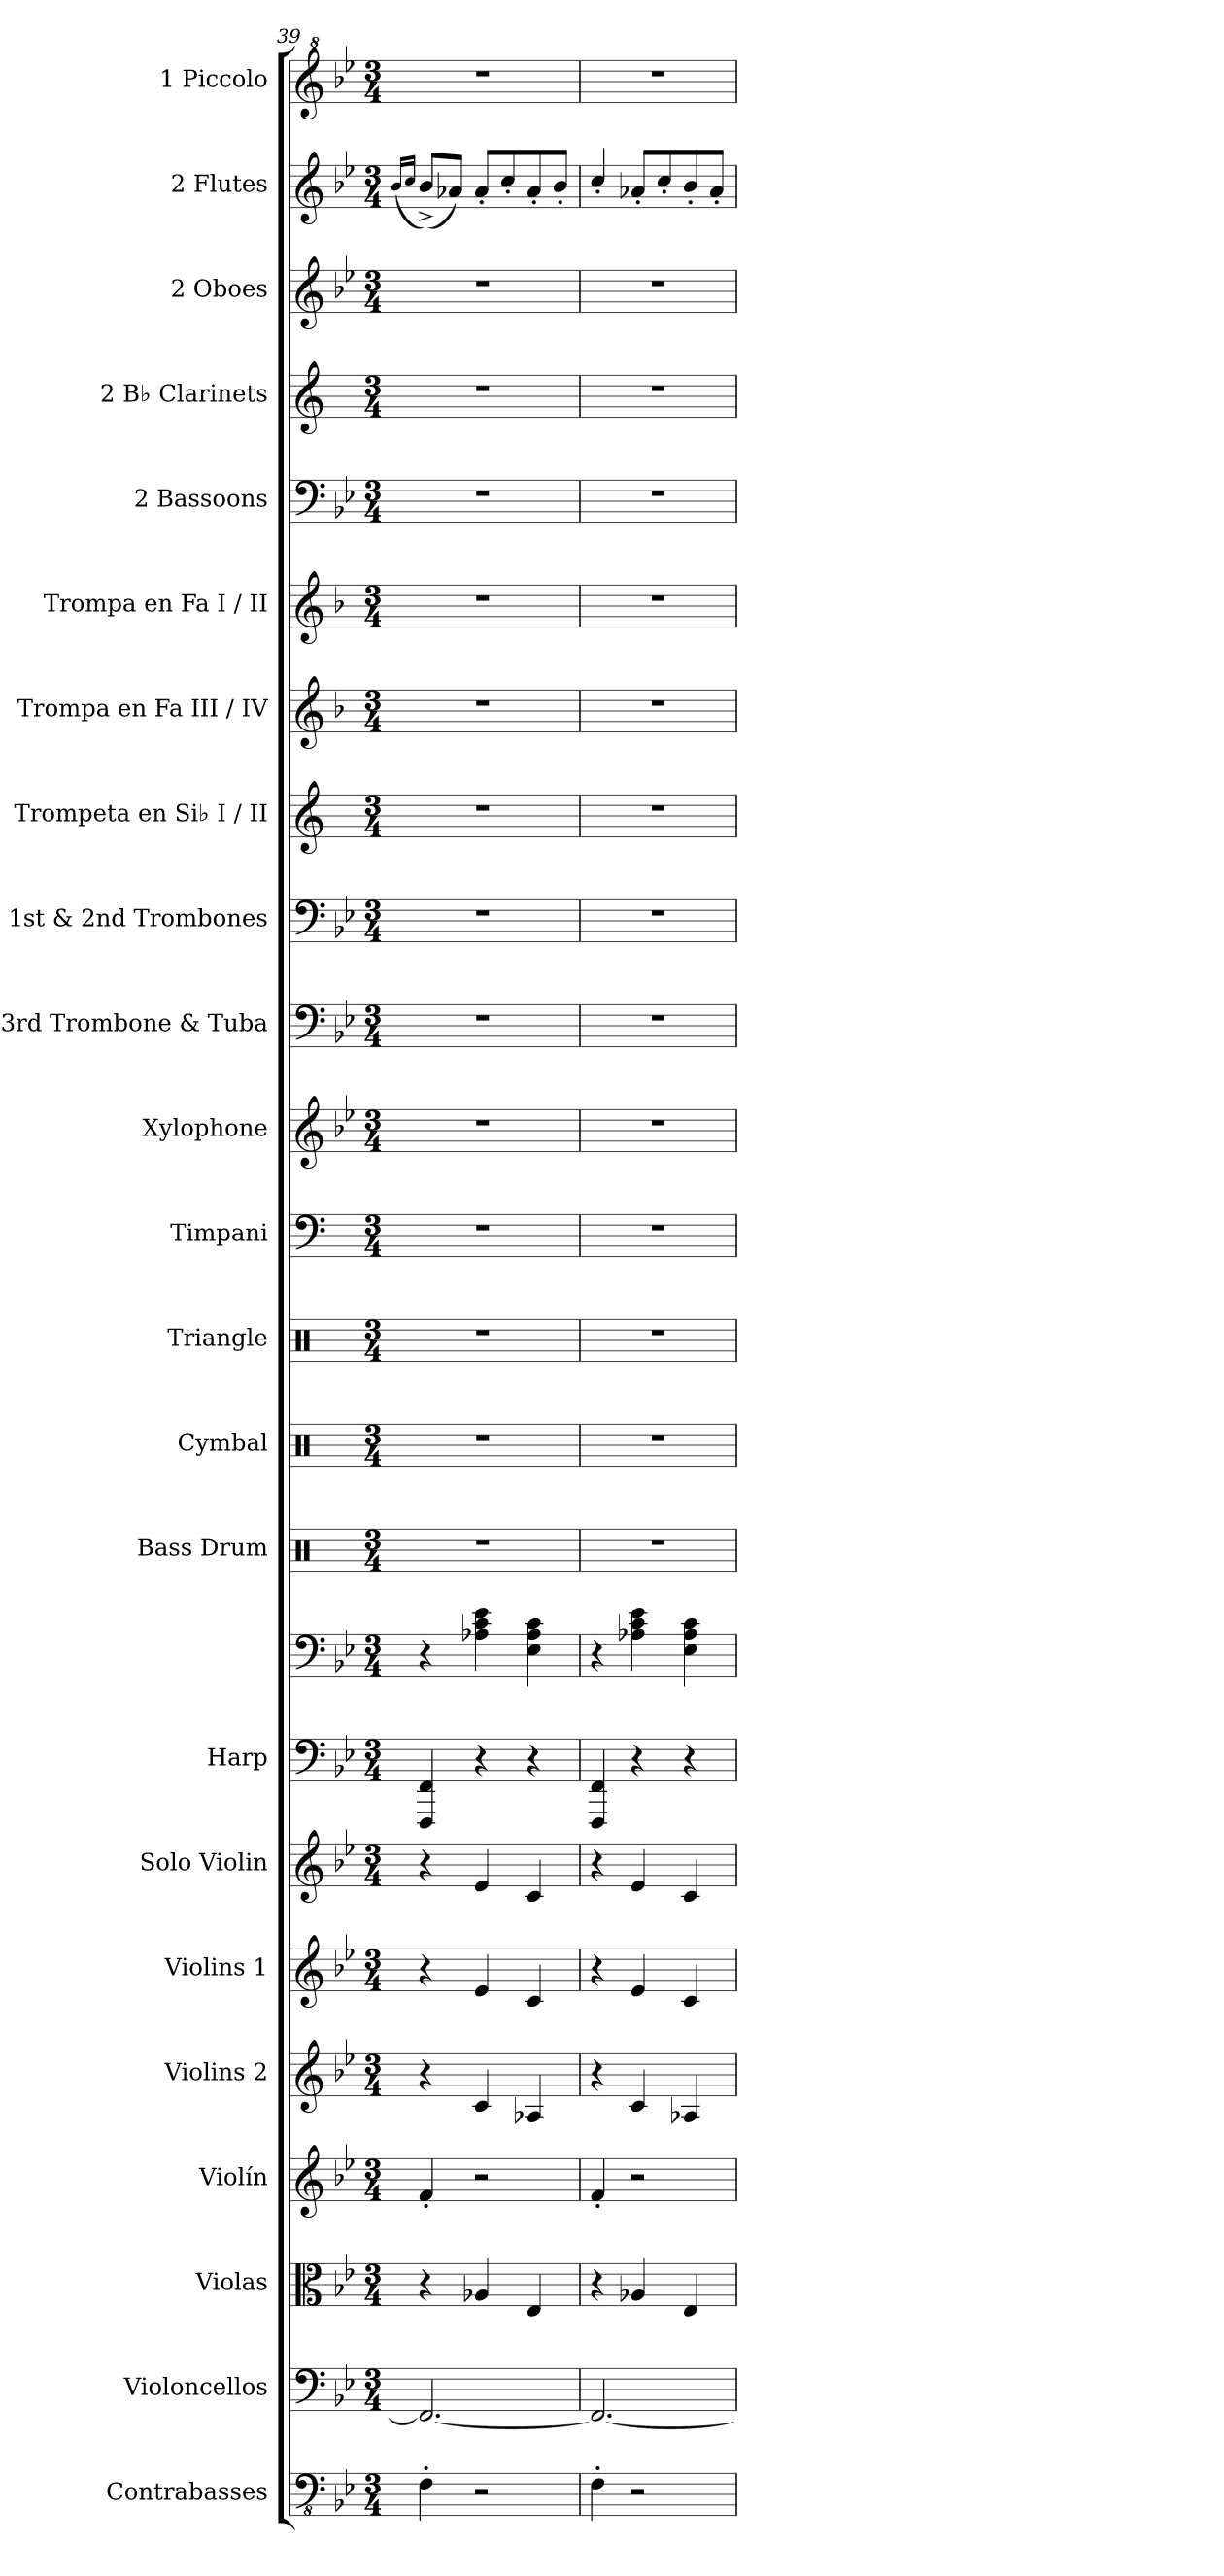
**kern	**kern	**kern	**kern	**kern	**kern	**kern	**kern	**kern	**kern	**kern	**kern	**kern	**kern	**kern	**kern	**kern	**kern	**kern	**kern	**kern	**kern	**kern	**kern
*part23	*part22	*part21	*part20	*part19	*part18	*part17	*part16	*part16	*part15	*part14	*part13	*part12	*part11	*part10	*part9	*part8	*part7	*part6	*part5	*part4	*part3	*part2	*part1
*staff24	*staff23	*staff22	*staff21	*staff20	*staff19	*staff18	*staff17	*staff16	*staff15	*staff14	*staff13	*staff12	*staff11	*staff10	*staff9	*staff8	*staff7	*staff6	*staff5	*staff4	*staff3	*staff2	*staff1
*I"Contrabasses	*I"Violoncellos	*I"Violas	*I"Violín	*I"Violins 2	*I"Violins 1	*I"Solo Violin	*I"Harp	*	*I"Bass Drum	*I"Cymbal	*I"Triangle	*I"Timpani	*I"Xylophone	*I"3rd Trombone     &amp; Tuba	*I"1st &amp; 2nd Trombones	*I"Trompeta en Si♭  I / II	*I"Trompa en Fa   III / IV	*I"Trompa en Fa I / II	*I"2 Bassoons	*I"2 B♭ Clarinets	*I"2 Oboes	*I"2 Flutes	*I"1 Piccolo
*I'Cbs.	*I'Vlcs.	*I'Vlas.	*I'Vln.	*I'Vlns. 2	*I'Vlns. 1	*I'S. Vln.	*I'Hrp.	*	*I'B. Dr.	*I'Cym.	*I'Trgl.	*I'Timp.	*I'Xyl.	*I'3rd Trb. &amp; Tba.	*I'1st &amp; 2nd    Trbs.	*I'Tpt. Si♭  I / II	*I'Trmp. Fa   III / IV	*I'Trmp. Fa I / II	*I'2 Bsns.	*I'2 B♭ Cls.	*I'2 Obs.	*I'2 Fls.	*I'1 Picc.
*clefFv4	*clefF4	*clefC3	*clefG2	*clefG2	*clefG2	*clefG2	*clefF4	*clefF4	*clefX	*clefX	*clefX	*clefF4	*clefG2	*clefF4	*clefF4	*clefG2	*clefG2	*clefG2	*clefF4	*clefG2	*clefG2	*clefG2	*clefG^2
*	*	*	*	*	*	*	*	*	*	*	*	*	*ITrd-7c-12	*	*	*ITrd1c2	*ITrd4c7	*ITrd4c7	*	*ITrd1c2	*	*	*ITrd-7c-12
*k[b-e-]	*k[b-e-]	*k[b-e-]	*k[b-e-]	*k[b-e-]	*k[b-e-]	*k[b-e-]	*k[b-e-]	*k[b-e-]	*k[]	*k[]	*k[]	*k[]	*k[b-e-]	*k[b-e-]	*k[b-e-]	*k[b-e-]	*k[b-e-]	*k[b-e-]	*k[b-e-]	*k[b-e-]	*k[b-e-]	*k[b-e-]	*k[b-e-]
*M3/4	*M3/4	*M3/4	*M3/4	*M3/4	*M3/4	*M3/4	*M3/4	*M3/4	*M3/4	*M3/4	*M3/4	*M3/4	*M3/4	*M3/4	*M3/4	*M3/4	*M3/4	*M3/4	*M3/4	*M3/4	*M3/4	*M3/4	*M3/4
=39	=39	=39	=39	=39	=39	=39	=39	=39	=39	=39	=39	=39	=39	=39	=39	=39	=39	=39	=39	=39	=39	=39	=39
.	.	.	.	.	.	.	.	.	.	.	.	.	.	.	.	.	.	.	.	.	.	(<16qb-/LL	.
.	.	.	.	.	.	.	.	.	.	.	.	.	.	.	.	.	.	.	.	.	.	16qcc/JJ	.
4FF'\	2.FF/_	4r	4f'/	4r	4r	4r	4FFF/ 4FF/	4r	2.r	2.r	2.r	2.r	2.r	2.r	2.r	2.r	2.r	2.r	2.r	2.r	2.r	(<8b-^/L)	2.r
.	.	.	.	.	.	.	.	.	.	.	.	.	.	.	.	.	.	.	.	.	.	8a-X/J)	.
2r	.	4A-X/	2r	4c/	4e-/	4e-/	4r	4A-X\ 4c\ 4e-\	.	.	.	.	.	.	.	.	.	.	.	.	.	8a-'/L	.
.	.	.	.	.	.	.	.	.	.	.	.	.	.	.	.	.	.	.	.	.	.	8cc'/	.
.	.	4E-/	.	4A-X/	4c/	4c/	4r	4E-\ 4A-\ 4c\	.	.	.	.	.	.	.	.	.	.	.	.	.	8a-'/	.
.	.	.	.	.	.	.	.	.	.	.	.	.	.	.	.	.	.	.	.	.	.	8b-'/J	.
=40	=40	=40	=40	=40	=40	=40	=40	=40	=40	=40	=40	=40	=40	=40	=40	=40	=40	=40	=40	=40	=40	=40	=40
4FF'\	2.FF/_	4r	4f'/	4r	4r	4r	4FFF/ 4FF/	4r	2.r	2.r	2.r	2.r	2.r	2.r	2.r	2.r	2.r	2.r	2.r	2.r	2.r	4cc'/	2.r
2r	.	4A-X/	2r	4c/	4e-/	4e-/	4r	4A-X\ 4c\ 4e-\	.	.	.	.	.	.	.	.	.	.	.	.	.	8a-X'/L	.
.	.	.	.	.	.	.	.	.	.	.	.	.	.	.	.	.	.	.	.	.	.	8cc'/	.
.	.	4E-/	.	4A-X/	4c/	4c/	4r	4E-\ 4A-\ 4c\	.	.	.	.	.	.	.	.	.	.	.	.	.	8b-'/	.
.	.	.	.	.	.	.	.	.	.	.	.	.	.	.	.	.	.	.	.	.	.	8a-'/J	.
=	=	=	=	=	=	=	=	=	=	=	=	=	=	=	=	=	=	=	=	=	=	=	=
*-	*-	*-	*-	*-	*-	*-	*-	*-	*-	*-	*-	*-	*-	*-	*-	*-	*-	*-	*-	*-	*-	*-	*-
